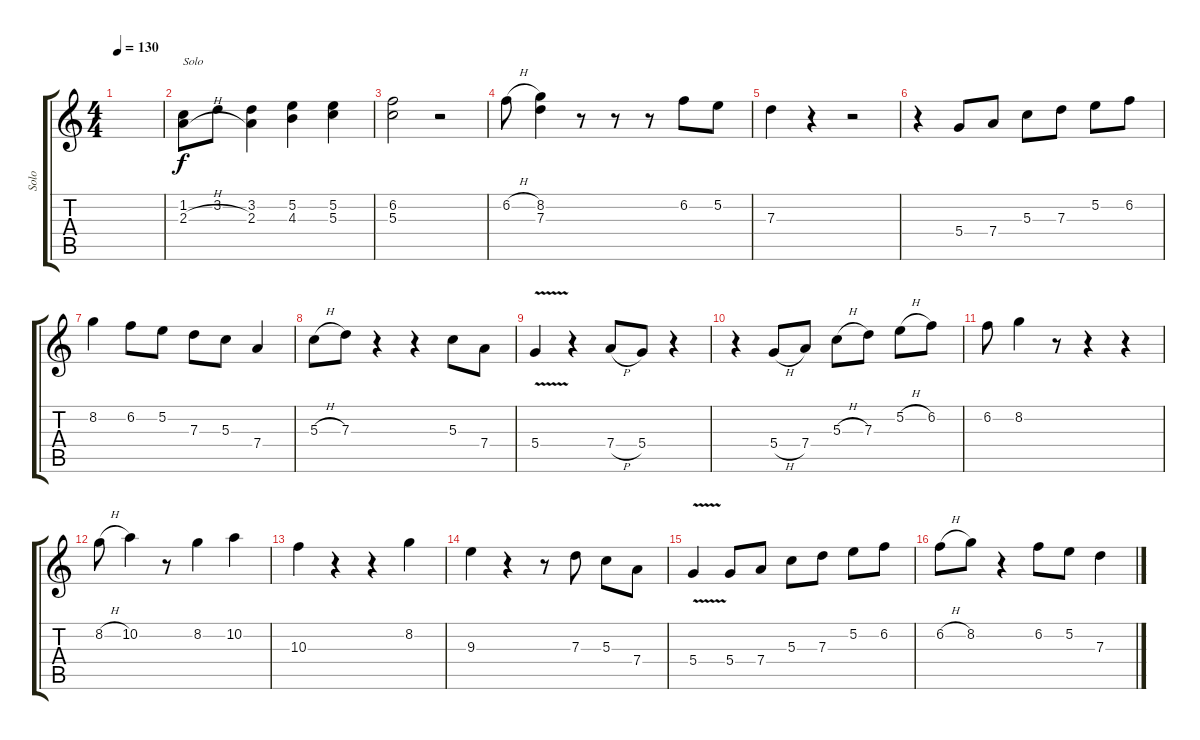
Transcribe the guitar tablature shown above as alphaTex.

\track ("Solo" "Solo") {instrument acousticguitarsteel}
\staff {score tabs}
\tuning (E4 B3 G3 D3 A2 E2) {hide}
\ts (4 4)
\tempo 130
\clef g2
\ks c
|
(1.2 2.3{h}).8{txt "Solo"} 3.2.8 (3.2 2.3).4 (5.2 4.3).4 (5.2 5.3).4 |
(6.2 5.3).2 r.2 |
6.2{h}.8 (8.2 7.3).4 r.8 r.8 r.8 6.2.8 5.2.8 |
7.3.4 r.4 r.2 |
r.4 5.4.8 7.4.8 5.3.8 7.3.8 5.2.8 6.2.8 |
8.2.4 6.2.8 5.2.8 7.3.8 5.3.8 7.4.4 |
5.3{h}.8 7.3.8 r.4 r.4 5.3.8 7.4.8 |
5.4{v}.4 r.4 7.4{h}.8 5.4.8 r.4 |
r.4 5.4{h}.8 7.4.8 5.3{h}.8 7.3.8 5.2{h}.8 6.2.8 |
6.2.8 8.2.4 r.8 r.4 r.4 |
8.2{h}.8 10.2.4 r.8 8.2.4 10.2.4 |
10.3.4 r.4 r.4 8.2.4 |
9.3.4 r.4 r.8 7.3.8 5.3.8 7.4.8 |
5.4{v}.4 5.4.8 7.4.8 5.3.8 7.3.8 5.2.8 6.2.8 |
6.2{h}.8 8.2.8 r.4 6.2.8 5.2.8 7.3.4
